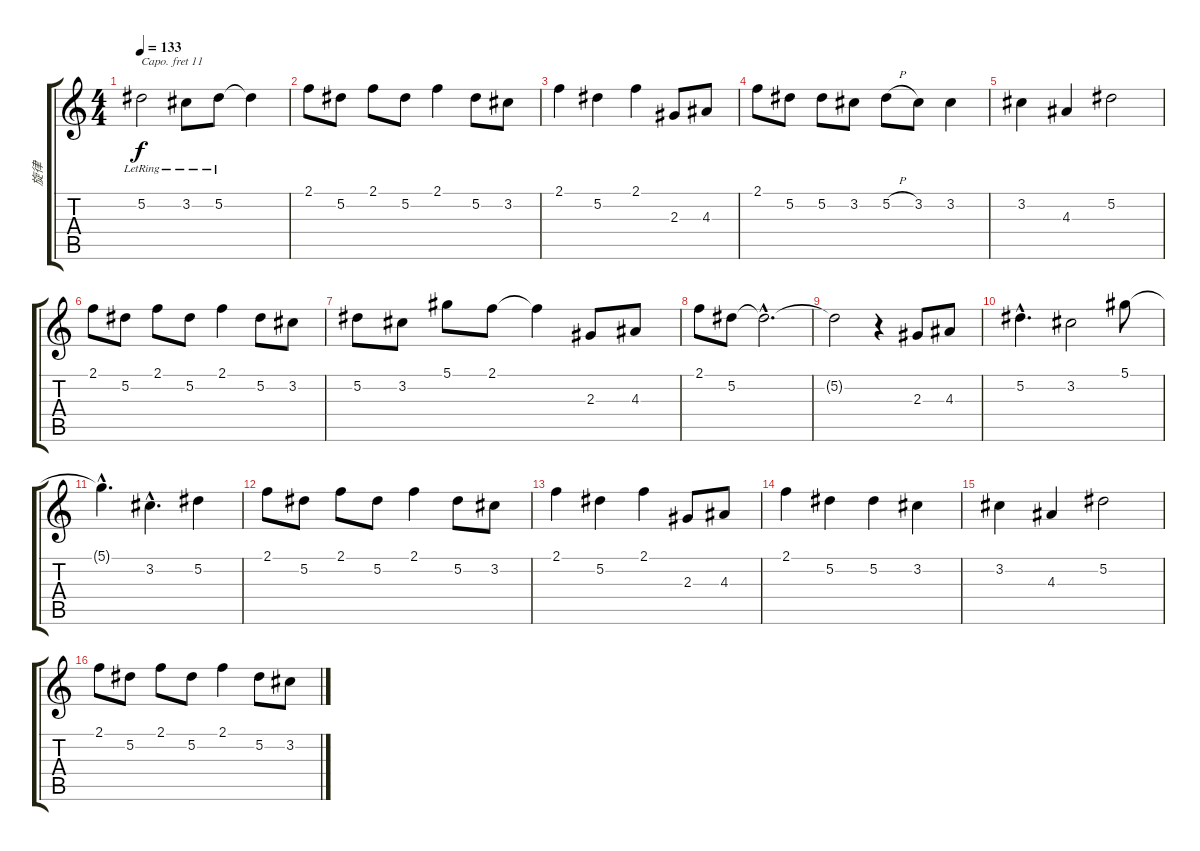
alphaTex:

\track ("旋律" "旋律") {instrument fx1rain}
\staff {score tabs}
\capo 11
\tuning (E4 B3 G3 D3 A2 E2) {hide}
\ts (4 4)
\tempo 133
\clef g2
\ks c
5.2{lr}.2{dy f} 3.2{lr}.8 5.2{lr}.8 5.2{t}.4 |
2.1.8 5.2.8 2.1.8 5.2.8 2.1.4 5.2.8 3.2.8 |
2.1.4 5.2.4 2.1.4 2.3.8 4.3.8 |
2.1.8 5.2.8 5.2.8 3.2.8 5.2{h}.8 3.2.8 3.2.4 |
3.2.4 4.3.4 5.2.2 |
2.1.8 5.2.8 2.1.8 5.2.8 2.1.4 5.2.8 3.2.8 |
5.2.8 3.2.8 5.1.8 2.1.8 2.1{t}.4 2.3.8 4.3.8 |
2.1.8 5.2.8 5.2{hac t}.2{d} |
5.2{t}.2 r.4 2.3.8 4.3.8 |
5.2{hac}.4{d} 3.2.2 5.1.8 |
5.1{hac t}.4{d} 3.2{hac}.4{d} 5.2.4 |
2.1.8 5.2.8 2.1.8 5.2.8 2.1.4 5.2.8 3.2.8 |
2.1.4 5.2.4 2.1.4 2.3.8 4.3.8 |
2.1.4 5.2.4 5.2.4 3.2.4 |
3.2.4 4.3.4 5.2.2 |
2.1.8 5.2.8 2.1.8 5.2.8 2.1.4 5.2.8 3.2.8
